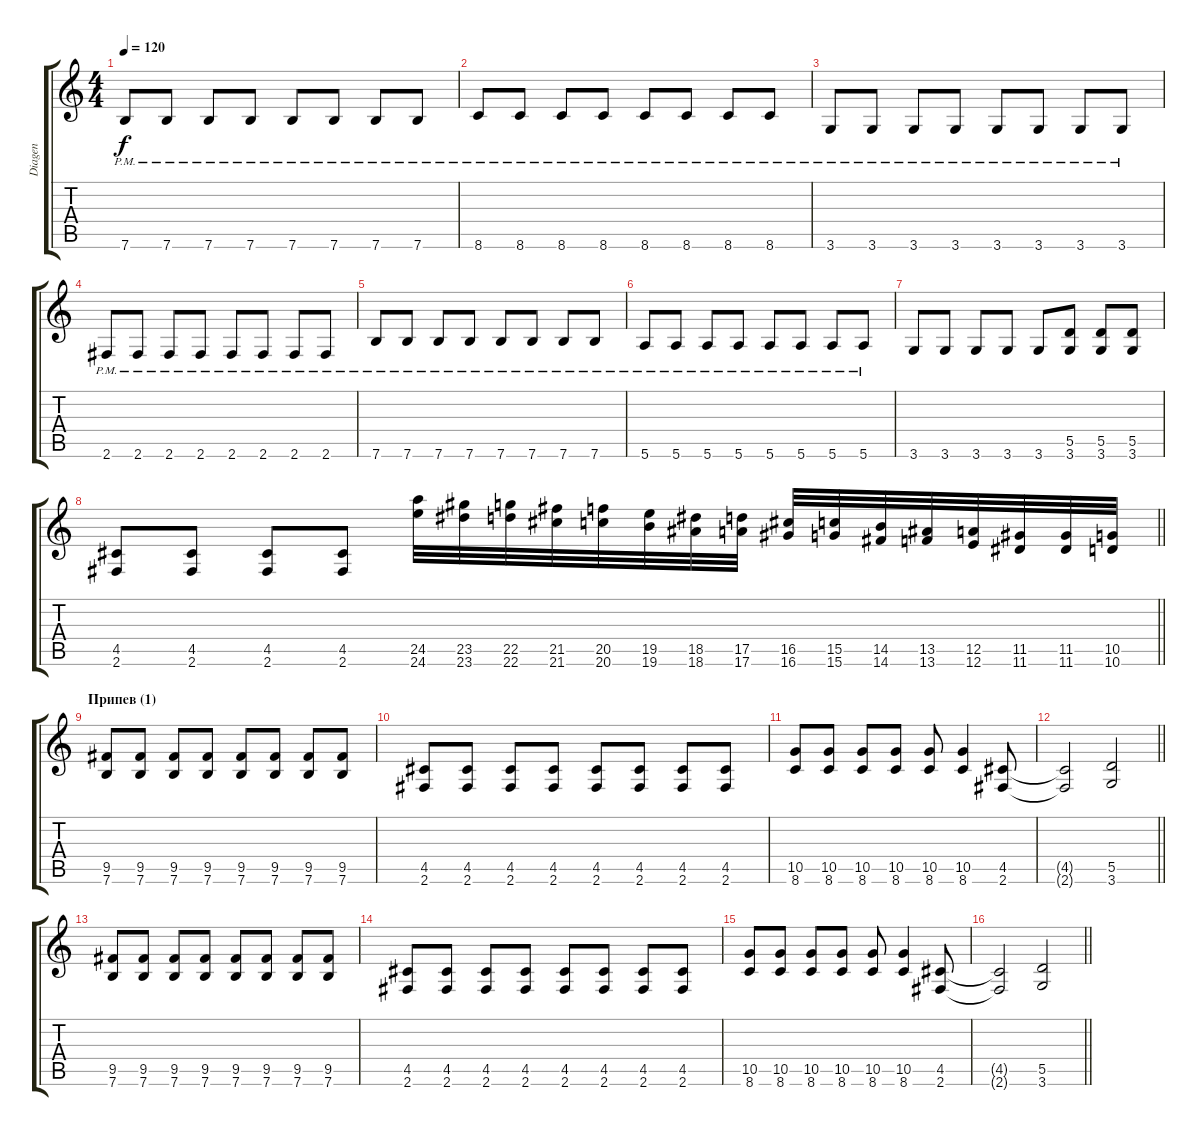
\track ("Diagen" "Diagen") {instrument overdrivenguitar}
\staff {score tabs}
\tuning (E4 B3 G3 D3 A2 E2) {hide}
\ts (4 4)
\tempo 120
\clef g2
\ks c
7.6{pm}.8{dy f} 7.6{pm}.8 7.6{pm}.8 7.6{pm}.8 7.6{pm}.8 7.6{pm}.8 7.6{pm}.8 7.6{pm}.8 |
8.6{pm}.8 8.6{pm}.8 8.6{pm}.8 8.6{pm}.8 8.6{pm}.8 8.6{pm}.8 8.6{pm}.8 8.6{pm}.8 |
3.6{pm}.8 3.6{pm}.8 3.6{pm}.8 3.6{pm}.8 3.6{pm}.8 3.6{pm}.8 3.6{pm}.8 3.6{pm}.8 |
2.6{pm}.8 2.6{pm}.8 2.6{pm}.8 2.6{pm}.8 2.6{pm}.8 2.6{pm}.8 2.6{pm}.8 2.6{pm}.8 |
7.6{pm}.8 7.6{pm}.8 7.6{pm}.8 7.6{pm}.8 7.6{pm}.8 7.6{pm}.8 7.6{pm}.8 7.6{pm}.8 |
5.6{pm}.8 5.6{pm}.8 5.6{pm}.8 5.6{pm}.8 5.6{pm}.8 5.6{pm}.8 5.6{pm}.8 5.6{pm}.8 |
3.6.8 3.6.8 3.6.8 3.6.8 3.6.8 (5.5 3.6).8 (5.5 3.6).8 (5.5 3.6).8 |
\barLineRight lightlight
(4.5 2.6).8 (4.5 2.6).8 (4.5 2.6).8 (4.5 2.6).8 (24.5 24.6).32 (23.5 23.6).32 (22.5 22.6).32 (21.5 21.6).32 (20.5 20.6).32 (19.5 19.6).32 (18.5 18.6).32 (17.5 17.6).32 (16.5 16.6).32 (15.5 15.6).32 (14.5 14.6).32 (13.5 13.6).32 (12.5 12.6).32 (11.5 11.6).32 (11.5 11.6).32 (10.5 10.6).32 |
\section ("" "Припев (1)")
(9.5 7.6).8 (9.5 7.6).8 (9.5 7.6).8 (9.5 7.6).8 (9.5 7.6).8 (9.5 7.6).8 (9.5 7.6).8 (9.5 7.6).8 |
(4.5 2.6).8 (4.5 2.6).8 (4.5 2.6).8 (4.5 2.6).8 (4.5 2.6).8 (4.5 2.6).8 (4.5 2.6).8 (4.5 2.6).8 |
(10.5 8.6).8 (10.5 8.6).8 (10.5 8.6).8 (10.5 8.6).8 (10.5 8.6).8 (10.5 8.6).4 (4.5 2.6).8 |
\barLineRight lightlight
(4.5{t} 2.6{t}).2 (5.5 3.6).2 |
(9.5 7.6).8 (9.5 7.6).8 (9.5 7.6).8 (9.5 7.6).8 (9.5 7.6).8 (9.5 7.6).8 (9.5 7.6).8 (9.5 7.6).8 |
(4.5 2.6).8 (4.5 2.6).8 (4.5 2.6).8 (4.5 2.6).8 (4.5 2.6).8 (4.5 2.6).8 (4.5 2.6).8 (4.5 2.6).8 |
(10.5 8.6).8 (10.5 8.6).8 (10.5 8.6).8 (10.5 8.6).8 (10.5 8.6).8 (10.5 8.6).4 (4.5 2.6).8 |
\barLineRight lightlight
(4.5{t} 2.6{t}).2 (5.5 3.6).2
